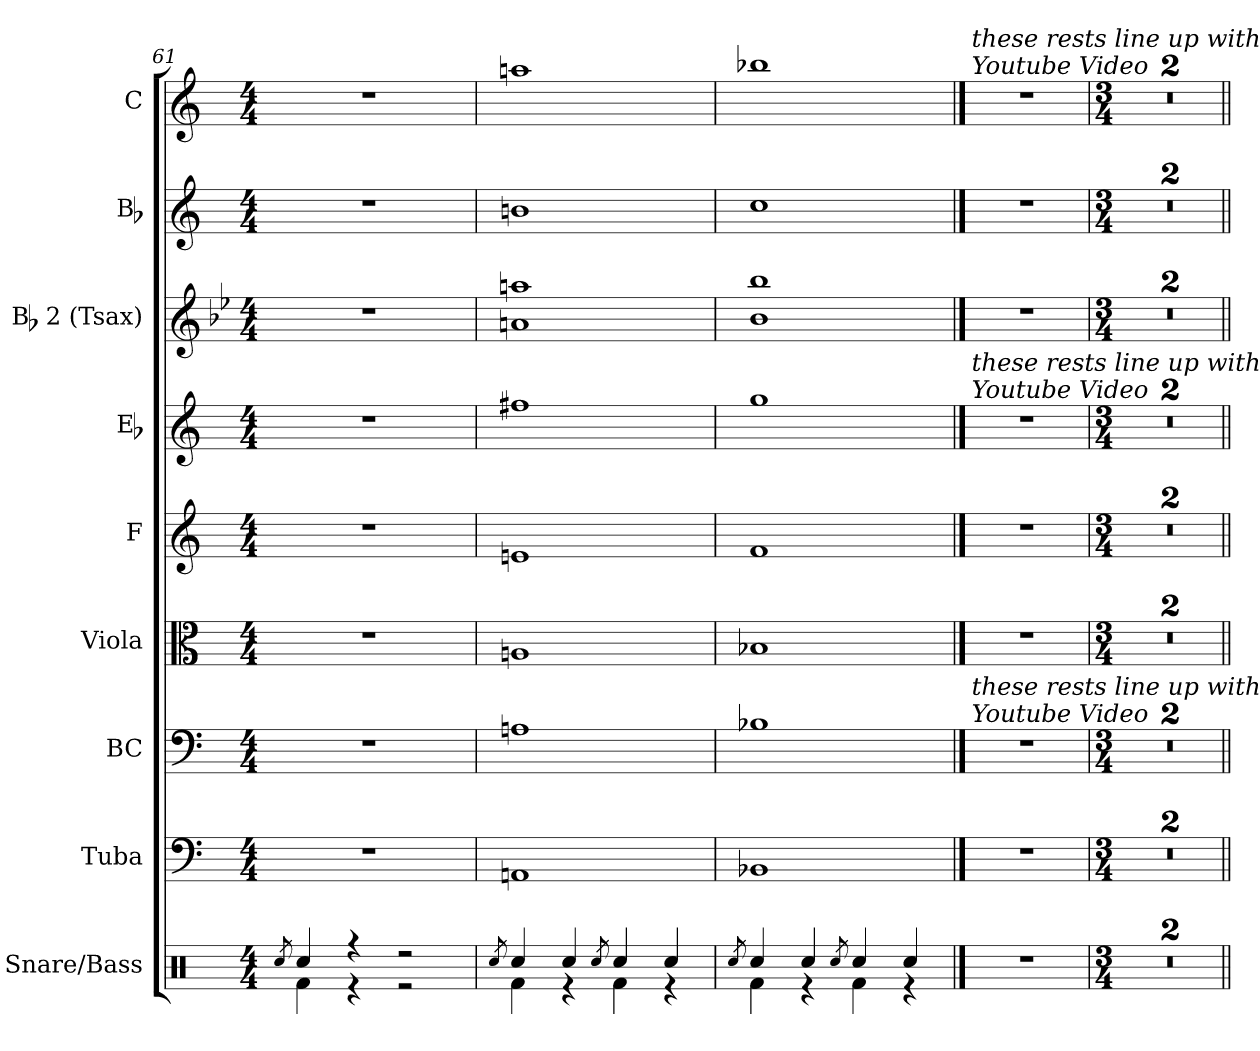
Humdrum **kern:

**kern	**kern	**kern	**kern	**kern	**kern	**kern	**kern	**kern
*part9	*part8	*part7	*part6	*part5	*part4	*part3	*part2	*part1
*staff9	*staff8	*staff7	*staff6	*staff5	*staff4	*staff3	*staff2	*staff1
*I"Snare/Bass	*I"Tuba	*I"BC	*I"Viola	*I"F	*I"Eb	*I"Bb 2 (Tsax)	*I"Bb	*I"C
*	*I'Tba.	*I'BC	*I'Vla.	*I'F	*I'Eb	*I'Bb2	*I'Bb	*I'C
*clefX	*clefF4	*clefF4	*clefC3	*clefG2	*clefG2	*clefG2	*clefG2	*clefG2
*	*	*	*	*ITrd4c7	*ITrd5c9	*ITrd8c14	*ITrd1c2	*
*k[]	*k[]	*k[]	*k[]	*k[b-]	*k[b-e-a-]	*k[b-e-]	*k[b-e-]	*k[]
*M4/4	*M4/4	*M4/4	*M4/4	*M4/4	*M4/4	*M4/4	*M4/4	*M4/4
=61	=61	=61	=61	=61	=61	=61	=61	=61
8qRcci/	.	.	.	.	.	.	.	.
*^	*	*	*	*	*	*	*	*
4Rcci/	4Rfi\	1r	1r	1r	1r	1r	1r	1r	1r
4r	4r	.	.	.	.	.	.	.	.
2r	2r	.	.	.	.	.	.	.	.
=62	=62	=62	=62	=62	=62	=62	=62	=62	=62
8qRcci/	.	.	.	.	.	.	.	.	.
4Rcci/	4Rfi\	1AAni	1Ani	1Ani	1Ani	1ani	1Ani 1ani	1ani	1aani
4Rcci/	4r	.	.	.	.	.	.	.	.
8qRcci/	.	.	.	.	.	.	.	.	.
4Rcci/	4Rfi\	.	.	.	.	.	.	.	.
4Rcci/	4r	.	.	.	.	.	.	.	.
=63	=63	=63	=63	=63	=63	=63	=63	=63	=63
8qRcci/	.	.	.	.	.	.	.	.	.
4Rcci/	4Rfi\	1BB-Xi	1B-Xi	1B-Xi	1B-i	1b-i	1B-i 1b-i	1b-i	1bb-Xi
4Rcci/	4r	.	.	.	.	.	.	.	.
8qRcci/	.	.	.	.	.	.	.	.	.
4Rcci/	4Rfi\	.	.	.	.	.	.	.	.
4Rcci/	4r	.	.	.	.	.	.	.	.
!!LO:LB:g=z
==64	==64	==64	==64	==64	==64	==64	==64	==64	==64
!	!	!	!	!	!	!	!	!	!LO:TX:a:i:t=these rests line up with the
!	!	!	!	!	!	!	!	!	!LO:TX:i:t=Youtube Video
!	!	!	!	!	!	!LO:TX:a:i:t=these rests line up with the	!	!	!
!	!	!	!	!	!	!LO:TX:i:t=Youtube Video	!	!	!
!	!	!	!LO:TX:a:i:t=these rests line up with the	!	!	!	!	!	!
!	!	!	!LO:TX:i:t=Youtube Video	!	!	!	!	!	!
*v	*v	*	*	*	*	*	*	*	*
1r	1r	1r	1r	1r	1r	1r	1r	1r
=65	=65	=65	=65	=65	=65	=65	=65	=65
*M3/4	*M3/4	*M3/4	*M3/4	*M3/4	*M3/4	*M3/4	*M3/4	*M3/4
!LO:N:vis=1	!LO:N:vis=1	!LO:N:vis=1	!LO:N:vis=1	!LO:N:vis=1	!LO:N:vis=1	!LO:N:vis=1	!LO:N:vis=1	!LO:N:vis=1
2.r	2.r	2.r	2.r	2.r	2.r	2.r	2.r	2.r
=66	=66	=66	=66	=66	=66	=66	=66	=66
!LO:N:vis=1	!LO:N:vis=1	!LO:N:vis=1	!LO:N:vis=1	!LO:N:vis=1	!LO:N:vis=1	!LO:N:vis=1	!LO:N:vis=1	!LO:N:vis=1
2.r	2.r	2.r	2.r	2.r	2.r	2.r	2.r	2.r
=||	=||	=||	=||	=||	=||	=||	=||	=||
*-	*-	*-	*-	*-	*-	*-	*-	*-
